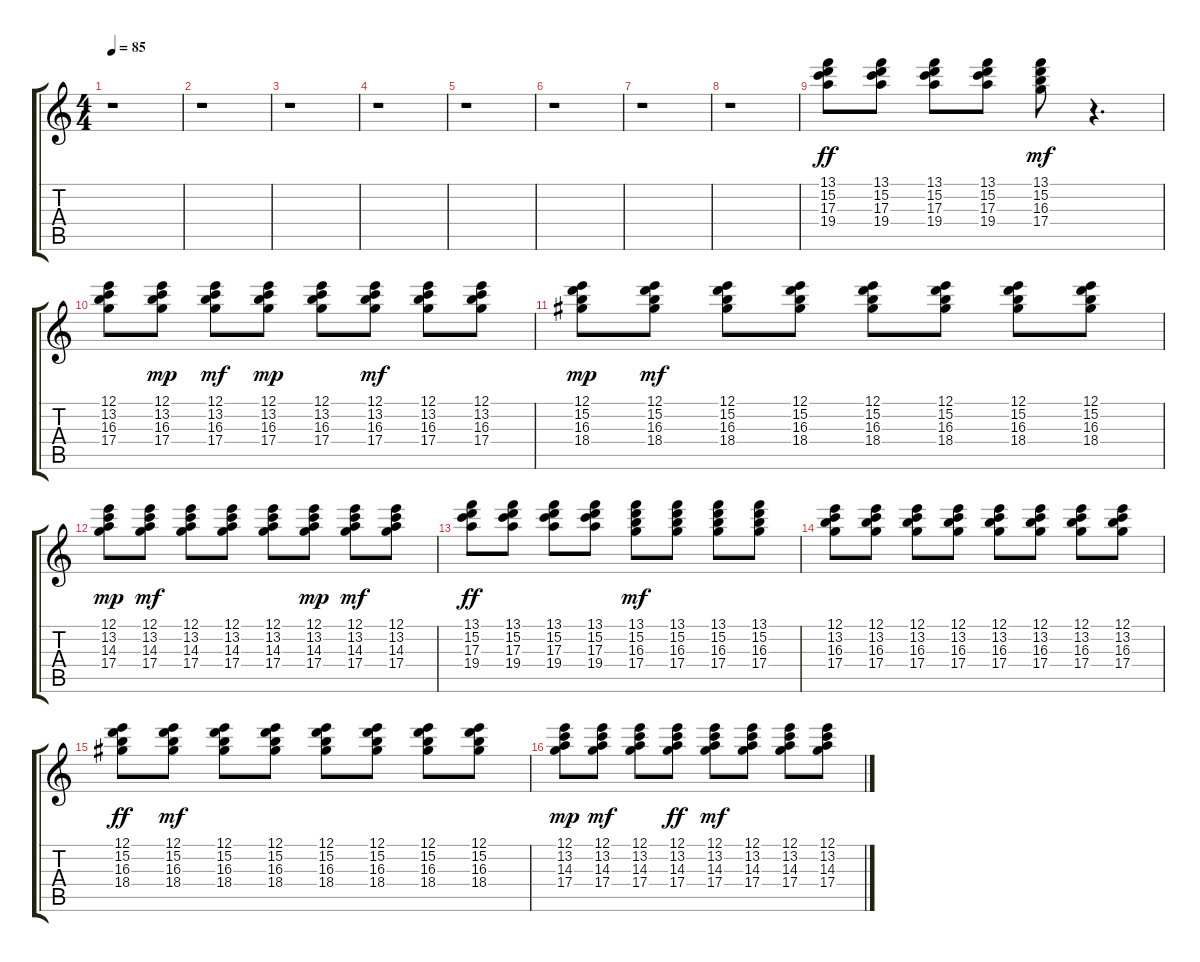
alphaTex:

\track "" {instrument electricguitarmuted}
\staff {score tabs}
\tuning (E4 B3 G3 D3 A2 E2) {hide}
\ts (4 4)
\tempo 85
\clef g2
\ks c
r.1{dy mf} |
r.1 |
r.1 |
r.1 |
r.1 |
r.1 |
r.1 |
r.1 |
(13.1 15.2 17.3 19.4).8{dy ff} (13.1 15.2 17.3 19.4).8 (13.1 15.2 17.3 19.4).8 (13.1 15.2 17.3 19.4).8 (13.1 15.2 16.3 17.4).8{dy mf} r.4{d} |
(12.1 13.2 16.3 17.4).8 (12.1 13.2 16.3 17.4).8{dy mp} (12.1 13.2 16.3 17.4).8{dy mf} (12.1 13.2 16.3 17.4).8{dy mp} (12.1 13.2 16.3 17.4).8 (12.1 13.2 16.3 17.4).8{dy mf} (12.1 13.2 16.3 17.4).8 (12.1 13.2 16.3 17.4).8 |
(12.1 15.2 16.3 18.4).8{dy mp} (12.1 15.2 16.3 18.4).8{dy mf} (12.1 15.2 16.3 18.4).8 (12.1 15.2 16.3 18.4).8 (12.1 15.2 16.3 18.4).8 (12.1 15.2 16.3 18.4).8 (12.1 15.2 16.3 18.4).8 (12.1 15.2 16.3 18.4).8 |
(12.1 13.2 14.3 17.4).8{dy mp} (12.1 13.2 14.3 17.4).8{dy mf} (12.1 13.2 14.3 17.4).8 (12.1 13.2 14.3 17.4).8 (12.1 13.2 14.3 17.4).8 (12.1 13.2 14.3 17.4).8{dy mp} (12.1 13.2 14.3 17.4).8{dy mf} (12.1 13.2 14.3 17.4).8 |
(13.1 15.2 17.3 19.4).8{dy ff} (13.1 15.2 17.3 19.4).8 (13.1 15.2 17.3 19.4).8 (13.1 15.2 17.3 19.4).8 (13.1 15.2 16.3 17.4).8{dy mf} (13.1 15.2 16.3 17.4).8 (13.1 15.2 16.3 17.4).8 (13.1 15.2 16.3 17.4).8 |
(12.1 13.2 16.3 17.4).8 (12.1 13.2 16.3 17.4).8 (12.1 13.2 16.3 17.4).8 (12.1 13.2 16.3 17.4).8 (12.1 13.2 16.3 17.4).8 (12.1 13.2 16.3 17.4).8 (12.1 13.2 16.3 17.4).8 (12.1 13.2 16.3 17.4).8 |
(12.1 15.2 16.3 18.4).8{dy ff} (12.1 15.2 16.3 18.4).8{dy mf} (12.1 15.2 16.3 18.4).8 (12.1 15.2 16.3 18.4).8 (12.1 15.2 16.3 18.4).8 (12.1 15.2 16.3 18.4).8 (12.1 15.2 16.3 18.4).8 (12.1 15.2 16.3 18.4).8 |
(12.1 13.2 14.3 17.4).8{dy mp} (12.1 13.2 14.3 17.4).8{dy mf} (12.1 13.2 14.3 17.4).8 (12.1 13.2 14.3 17.4).8{dy ff} (12.1 13.2 14.3 17.4).8{dy mf} (12.1 13.2 14.3 17.4).8 (12.1 13.2 14.3 17.4).8 (12.1 13.2 14.3 17.4).8
